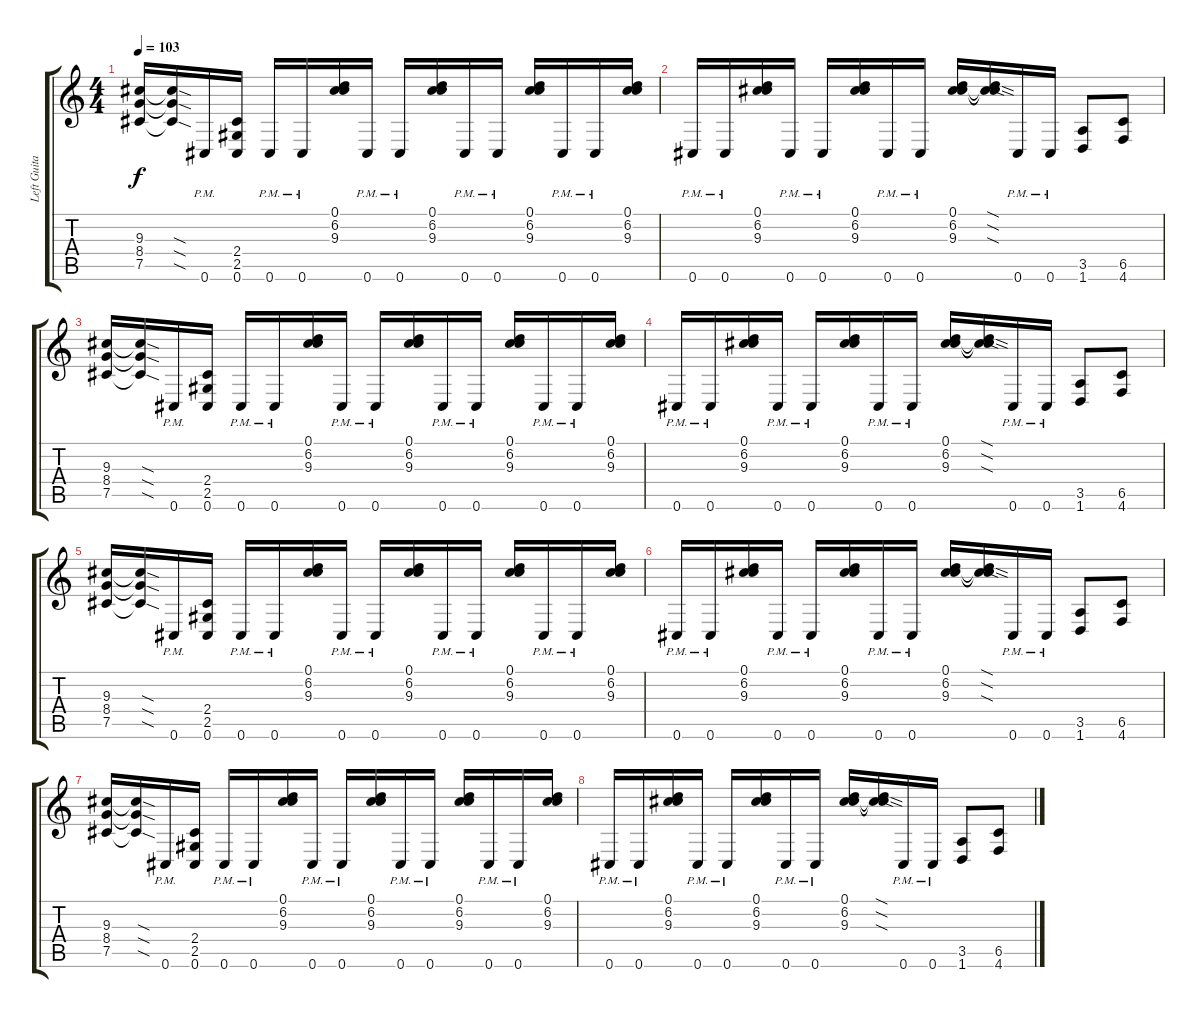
\track ("Left Guitar" "Left Guita") {instrument distortionguitar}
\staff {score tabs}
\tuning (Db4 Ab3 E3 B2 Gb2 Db2) {hide}
\ts (4 4)
\tempo 103
\clef g2
\ks c
(9.3 8.4 7.5).16{dy f instrument distortionguitar} (9.3{sod t} 8.4{sod t} 7.5{sod t}).16 0.6{pm}.16 (2.4 2.5 0.6).16 0.6{pm}.16 0.6{pm}.16 (0.1 6.2 9.3).16 0.6{pm}.16 0.6{pm}.16 (0.1 6.2 9.3).16 0.6{pm}.16 0.6{pm}.16 (0.1 6.2 9.3).16 0.6{pm}.16 0.6{pm}.16 (0.1 6.2 9.3).16 |
0.6{pm}.16 0.6{pm}.16 (0.1 6.2 9.3).16 0.6{pm}.16 0.6{pm}.16 (0.1 6.2 9.3).16 0.6{pm}.16 0.6{pm}.16 (0.1 6.2 9.3).16 (0.1{sod t} 6.2{sod t} 9.3{sod t}).16 0.6{pm}.16 0.6{pm}.16 (3.5 1.6).8 (6.5 4.6).8 |
(9.3 8.4 7.5).16 (9.3{sod t} 8.4{sod t} 7.5{sod t}).16 0.6{pm}.16 (2.4 2.5 0.6).16 0.6{pm}.16 0.6{pm}.16 (0.1 6.2 9.3).16 0.6{pm}.16 0.6{pm}.16 (0.1 6.2 9.3).16 0.6{pm}.16 0.6{pm}.16 (0.1 6.2 9.3).16 0.6{pm}.16 0.6{pm}.16 (0.1 6.2 9.3).16 |
0.6{pm}.16 0.6{pm}.16 (0.1 6.2 9.3).16 0.6{pm}.16 0.6{pm}.16 (0.1 6.2 9.3).16 0.6{pm}.16 0.6{pm}.16 (0.1 6.2 9.3).16 (0.1{sod t} 6.2{sod t} 9.3{sod t}).16 0.6{pm}.16 0.6{pm}.16 (3.5 1.6).8 (6.5 4.6).8 |
(9.3 8.4 7.5).16 (9.3{sod t} 8.4{sod t} 7.5{sod t}).16 0.6{pm}.16 (2.4 2.5 0.6).16 0.6{pm}.16 0.6{pm}.16 (0.1 6.2 9.3).16 0.6{pm}.16 0.6{pm}.16 (0.1 6.2 9.3).16 0.6{pm}.16 0.6{pm}.16 (0.1 6.2 9.3).16 0.6{pm}.16 0.6{pm}.16 (0.1 6.2 9.3).16 |
0.6{pm}.16 0.6{pm}.16 (0.1 6.2 9.3).16 0.6{pm}.16 0.6{pm}.16 (0.1 6.2 9.3).16 0.6{pm}.16 0.6{pm}.16 (0.1 6.2 9.3).16 (0.1{sod t} 6.2{sod t} 9.3{sod t}).16 0.6{pm}.16 0.6{pm}.16 (3.5 1.6).8 (6.5 4.6).8 |
(9.3 8.4 7.5).16 (9.3{sod t} 8.4{sod t} 7.5{sod t}).16 0.6{pm}.16 (2.4 2.5 0.6).16 0.6{pm}.16 0.6{pm}.16 (0.1 6.2 9.3).16 0.6{pm}.16 0.6{pm}.16 (0.1 6.2 9.3).16 0.6{pm}.16 0.6{pm}.16 (0.1 6.2 9.3).16 0.6{pm}.16 0.6{pm}.16 (0.1 6.2 9.3).16 |
0.6{pm}.16 0.6{pm}.16 (0.1 6.2 9.3).16 0.6{pm}.16 0.6{pm}.16 (0.1 6.2 9.3).16 0.6{pm}.16 0.6{pm}.16 (0.1 6.2 9.3).16 (0.1{sod t} 6.2{sod t} 9.3{sod t}).16 0.6{pm}.16 0.6{pm}.16 (3.5 1.6).8 (6.5 4.6).8
